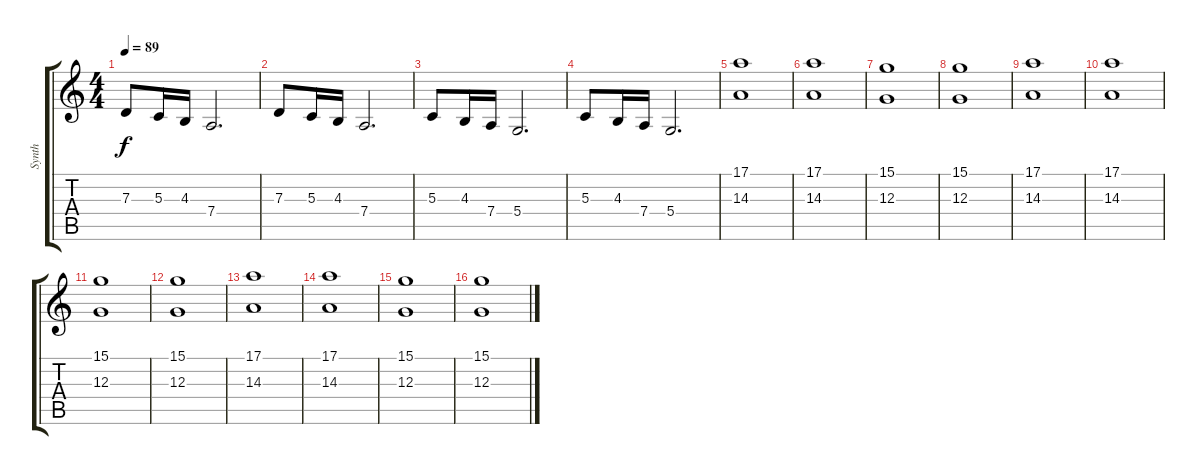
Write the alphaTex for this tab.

\track ("Synth" "Synth") {instrument stringensemble2}
\staff {score tabs}
\tuning (E4 B3 G3 D3 A2 E2) {hide}
\ts (4 4)
\tempo 89
\clef g2
\ks c
7.3.8{dy f} 5.3.16 4.3.16 7.4.2{d} |
7.3.8 5.3.16 4.3.16 7.4.2{d} |
5.3.8 4.3.16 7.4.16 5.4.2{d} |
5.3.8 4.3.16 7.4.16 5.4.2{d} |
(17.1 14.3).1 |
(17.1 14.3).1 |
(15.1 12.3).1 |
(15.1 12.3).1 |
(17.1 14.3).1 |
(17.1 14.3).1 |
(15.1 12.3).1 |
(15.1 12.3).1 |
(17.1 14.3).1 |
(17.1 14.3).1 |
(15.1 12.3).1 |
(15.1 12.3).1
